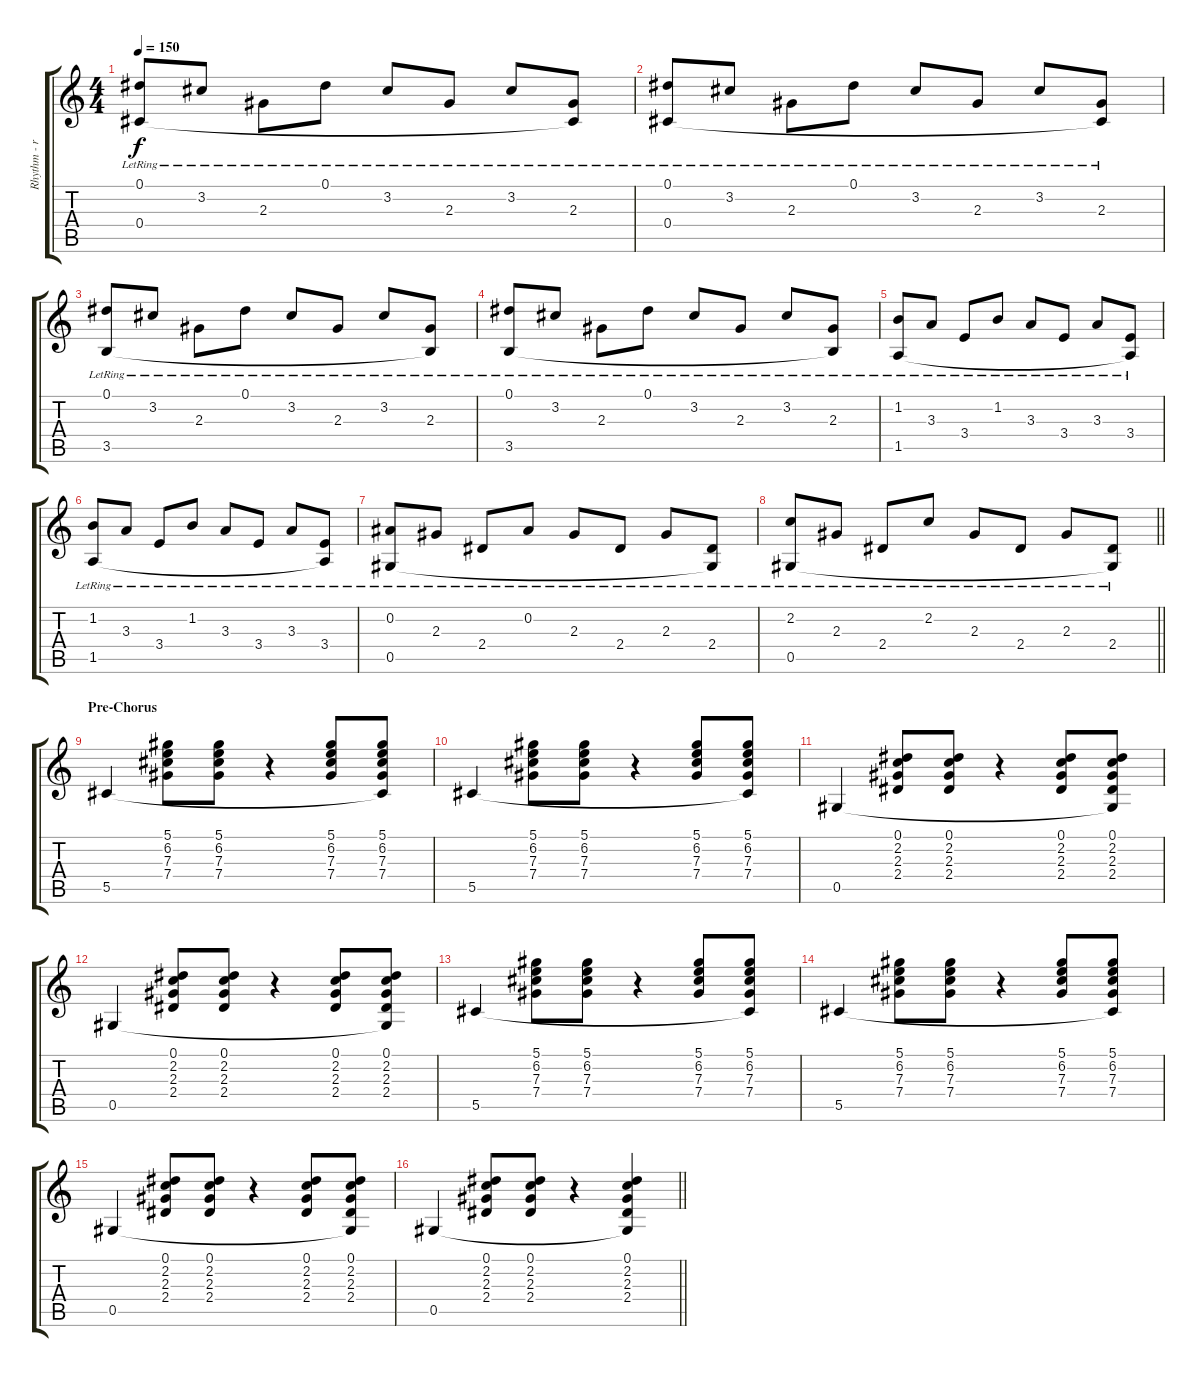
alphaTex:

\track ("Rhythm - right" "Rhythm - r") {instrument acousticguitarsteel}
\staff {score tabs}
\tuning (Eb4 Bb3 Gb3 Db3 Ab2 Eb2) {hide}
\ts (4 4)
\tempo 150
\clef g2
\ks c
(0.1{lr} 0.4{lr}).8{dy f} 3.2{lr}.8 2.3{lr}.8 0.1{lr}.8 3.2{lr}.8 2.3{lr}.8 3.2{lr}.8 (2.3{lr} 0.4{t}).8 |
(0.1{lr} 0.4{lr}).8 3.2{lr}.8 2.3{lr}.8 0.1{lr}.8 3.2{lr}.8 2.3{lr}.8 3.2{lr}.8 (2.3{lr} 0.4{t}).8 |
(0.1{lr} 3.5{lr}).8 3.2{lr}.8 2.3{lr}.8 0.1{lr}.8 3.2{lr}.8 2.3{lr}.8 3.2{lr}.8 (2.3{lr} 3.5{t}).8 |
(0.1{lr} 3.5{lr}).8 3.2{lr}.8 2.3{lr}.8 0.1{lr}.8 3.2{lr}.8 2.3{lr}.8 3.2{lr}.8 (2.3{lr} 3.5{t}).8 |
(1.2{lr} 1.5{lr}).8 3.3{lr}.8 3.4{lr}.8 1.2{lr}.8 3.3{lr}.8 3.4{lr}.8 3.3{lr}.8 (3.4{lr} 1.5{t}).8 |
(1.2{lr} 1.5{lr}).8 3.3{lr}.8 3.4{lr}.8 1.2{lr}.8 3.3{lr}.8 3.4{lr}.8 3.3{lr}.8 (3.4{lr} 1.5{t}).8 |
(0.2{lr} 0.5{lr}).8 2.3{lr}.8 2.4{lr}.8 0.2{lr}.8 2.3{lr}.8 2.4{lr}.8 2.3{lr}.8 (2.4{lr} 0.5{t}).8 |
\barLineRight lightlight
(2.2{lr} 0.5{lr}).8 2.3{lr}.8 2.4{lr}.8 2.2{lr}.8 2.3{lr}.8 2.4{lr}.8 2.3{lr}.8 (2.4{lr} 0.5{t}).8 |
\section ("" "Pre-Chorus")
5.5.4 (5.1 6.2 7.3 7.4).8 (5.1 6.2 7.3 7.4).8 r.4 (5.1 6.2 7.3 7.4).8 (5.1 6.2 7.3 7.4 5.5{t}).8 |
5.5.4 (5.1 6.2 7.3 7.4).8 (5.1 6.2 7.3 7.4).8 r.4 (5.1 6.2 7.3 7.4).8 (5.1 6.2 7.3 7.4 5.5{t}).8 |
0.5.4 (0.1 2.2 2.3 2.4).8 (0.1 2.2 2.3 2.4).8 r.4 (0.1 2.2 2.3 2.4).8 (0.1 2.2 2.3 2.4 0.5{t}).8 |
0.5.4 (0.1 2.2 2.3 2.4).8 (0.1 2.2 2.3 2.4).8 r.4 (0.1 2.2 2.3 2.4).8 (0.1 2.2 2.3 2.4 0.5{t}).8 |
5.5.4 (5.1 6.2 7.3 7.4).8 (5.1 6.2 7.3 7.4).8 r.4 (5.1 6.2 7.3 7.4).8 (5.1 6.2 7.3 7.4 5.5{t}).8 |
5.5.4 (5.1 6.2 7.3 7.4).8 (5.1 6.2 7.3 7.4).8 r.4 (5.1 6.2 7.3 7.4).8 (5.1 6.2 7.3 7.4 5.5{t}).8 |
0.5.4 (0.1 2.2 2.3 2.4).8 (0.1 2.2 2.3 2.4).8 r.4 (0.1 2.2 2.3 2.4).8 (0.1 2.2 2.3 2.4 0.5{t}).8 |
\barLineRight lightlight
0.5.4 (0.1 2.2 2.3 2.4).8 (0.1 2.2 2.3 2.4).8 r.4 (0.1 2.2 2.3 2.4 0.5{t}).4
